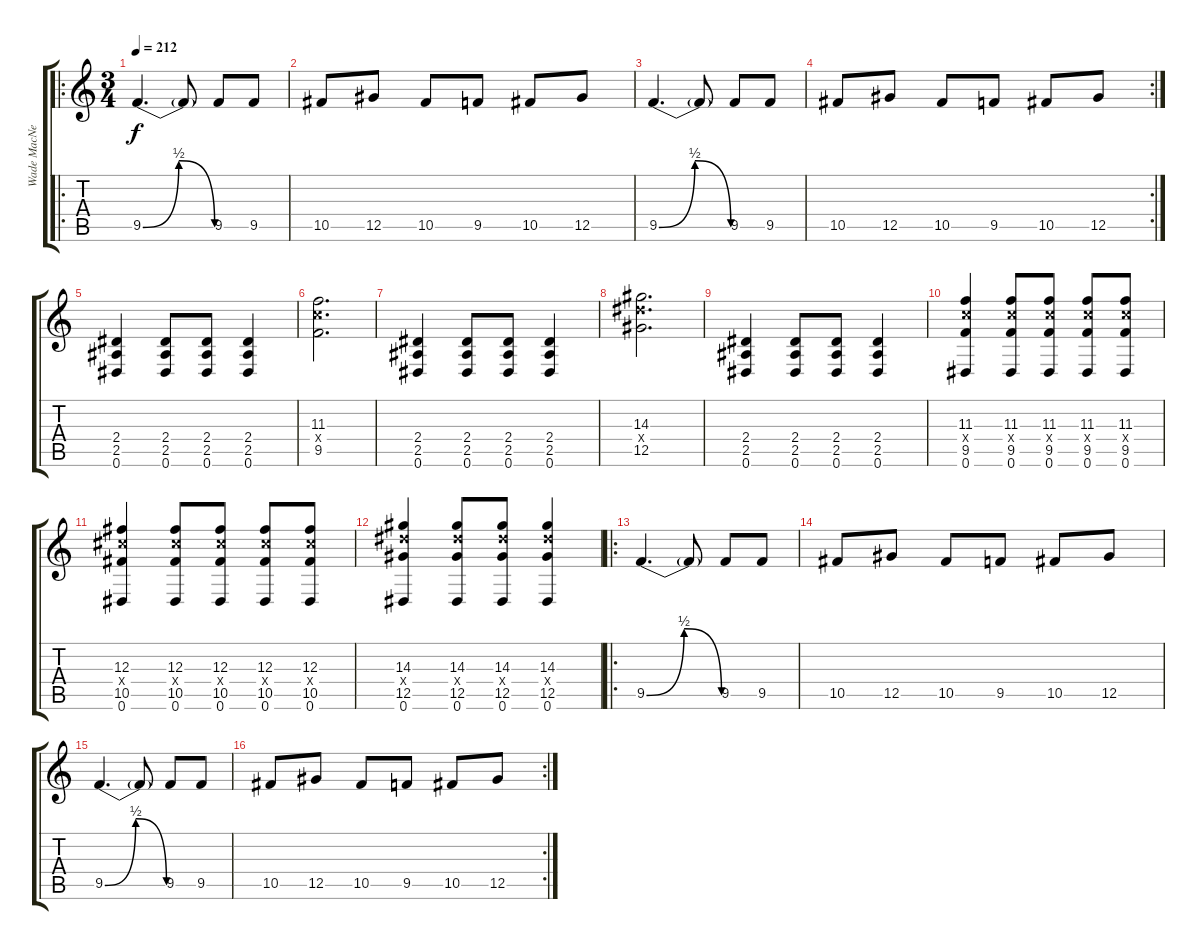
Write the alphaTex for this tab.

\track ("Wade MacNeil" "Wade MacNe") {instrument distortionguitar}
\staff {score tabs}
\tuning (Eb4 Bb3 Gb3 Db3 Ab2 Eb2) {hide}
\ro
\ts (3 4)
\tempo 212
\clef g2
\ks c
9.5{be (bendrelease 0 0 10 2 20 2 60 0)}.4{d dy f} 9.5{t}.8 9.5.8 9.5.8 |
10.5.8 12.5.8 10.5.8 9.5.8 10.5.8 12.5.8 |
9.5{be (bendrelease 0 0 10 2 20 2 60 0)}.4{d} 9.5{t}.8 9.5.8 9.5.8 |
\rc 2
10.5.8 12.5.8 10.5.8 9.5.8 10.5.8 12.5.8 |
(2.4 2.5 0.6).4 (2.4 2.5 0.6).8 (2.4 2.5 0.6).8 (2.4 2.5 0.6).4 |
(11.3 11.4{x} 9.5).2{d} |
(2.4 2.5 0.6).4 (2.4 2.5 0.6).8 (2.4 2.5 0.6).8 (2.4 2.5 0.6).4 |
(14.3 14.4{x} 12.5).2{d} |
(2.4 2.5 0.6).4 (2.4 2.5 0.6).8 (2.4 2.5 0.6).8 (2.4 2.5 0.6).4 |
(11.3 11.4{x} 9.5 0.6).4 (11.3 11.4{x} 9.5 0.6).8 (11.3 11.4{x} 9.5 0.6).8 (11.3 11.4{x} 9.5 0.6).8 (11.3 11.4{x} 9.5 0.6).8 |
(12.3 12.4{x} 10.5 0.6).4 (12.3 12.4{x} 10.5 0.6).8 (12.3 12.4{x} 10.5 0.6).8 (12.3 12.4{x} 10.5 0.6).8 (12.3 12.4{x} 10.5 0.6).8 |
(14.3 14.4{x} 12.5 0.6).4 (14.3 14.4{x} 12.5 0.6).8 (14.3 14.4{x} 12.5 0.6).8 (14.3 14.4{x} 12.5 0.6).4 |
\ro
9.5{be (bendrelease 0 0 10 2 20 2 60 0)}.4{d} 9.5{t}.8 9.5.8 9.5.8 |
10.5.8 12.5.8 10.5.8 9.5.8 10.5.8 12.5.8 |
9.5{be (bendrelease 0 0 10 2 20 2 60 0)}.4{d} 9.5{t}.8 9.5.8 9.5.8 |
\rc 2
10.5.8 12.5.8 10.5.8 9.5.8 10.5.8 12.5.8
